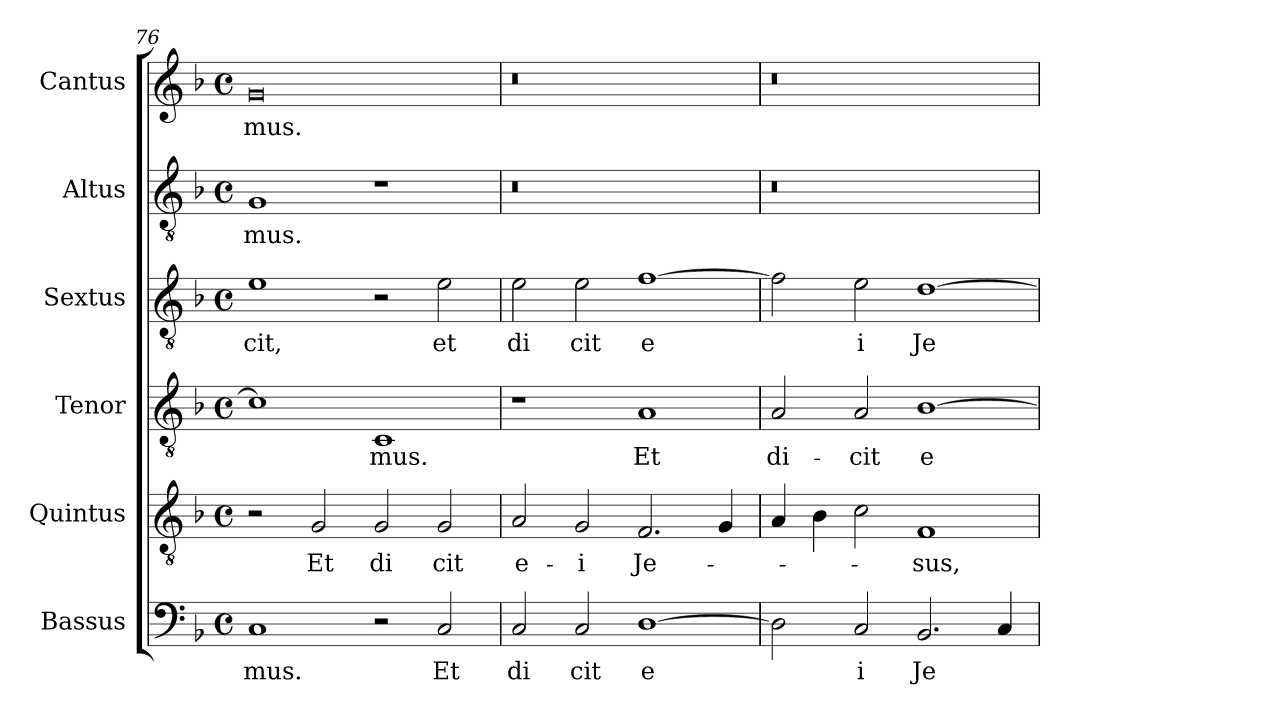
**kern	**text	**kern	**text	**kern	**text	**kern	**text	**kern	**text	**kern	**text
*part6	*part6	*part5	*part5	*part4	*part4	*part3	*part3	*part2	*part2	*part1	*part1
*staff6	*staff6	*staff5	*staff5	*staff4	*staff4	*staff3	*staff3	*staff2	*staff2	*staff1	*staff1
*I"Bassus	*	*I"Quintus	*	*I"Tenor	*	*I"Sextus	*	*I"Altus	*	*I"Cantus	*
*clefF4	*	*clefGv2	*	*clefGv2	*	*clefGv2	*	*clefGv2	*	*clefG2	*
*k[b-]	*	*k[b-]	*	*k[b-]	*	*k[b-]	*	*k[b-]	*	*k[b-]	*
*F:	*	*F:	*	*F:	*	*F:	*	*F:	*	*F:	*
*M4/4	*	*M4/4	*	*M4/4	*	*M4/4	*	*M4/4	*	*M4/4	*
*met(c)	*	*met(c)	*	*met(c)	*	*met(c)	*	*met(c)	*	*met(c)	*
=76	=76	=76	=76	=76	=76	=76	=76	=76	=76	=76	=76
!	!LO:LY:b:cj	!	!	!	!	!	!LO:LY:b:cj	!	!LO:LY:b:cj	!	!LO:LY:b:cj
1C	mus.	2r	.	1c]	.	1e	cit,	1G	mus.	0g	-mus.
!	!	!	!LO:LY:b:cj	!	!	!	!	!	!	!	!
.	.	2G/	Et	.	.	.	.	.	.	.	.
!	!	!	!LO:LY:b:cj	!	!LO:LY:b:cj	!	!	!	!	!	!
2r	.	2G/	di	1C	-mus.	2r	.	1r	.	.	.
!	!LO:LY:b:cj	!	!LO:LY:b:cj	!	!	!	!LO:LY:b:cj	!	!	!	!
2C/	Et	2G/	cit	.	.	2e\	et	.	.	.	.
!!LO:LB:g=z
=77	=77	=77	=77	=77	=77	=77	=77	=77	=77	=77	=77
!	!LO:LY:b:cj	!	!LO:LY:b:cj	!	!	!	!LO:LY:b:cj	!	!	!	!
2C/	di	2A/	e-	1r	.	2e\	di	0r	.	0r	.
!	!LO:LY:b:cj	!	!LO:LY:b:cj	!	!	!	!LO:LY:b:cj	!	!	!	!
2C/	cit	2G/	-i	.	.	2e\	cit	.	.	.	.
!	!LO:LY:b:rj	!	!LO:LY:b:cj	!	!LO:LY:b:cj	!	!LO:LY:b:rj	!	!	!	!
[>1D	e	2.F/	Je-	1A	Et	[>1f	e	.	.	.	.
.	.	4G/	.	.	.	.	.	.	.	.	.
=78	=78	=78	=78	=78	=78	=78	=78	=78	=78	=78	=78
!	!	!	!	!	!LO:LY:b:cj	!	!	!	!	!	!
2D\]	.	4A/	.	2A/	di-	2f\]	.	0r	.	0r	.
.	.	4B-\	.	.	.	.	.	.	.	.	.
!	!LO:LY:b:cj	!	!	!	!LO:LY:b:cj	!	!LO:LY:b:cj	!	!	!	!
2C/	i	2c\	.	2A/	-cit	2e\	i	.	.	.	.
!	!LO:LY:b:cj	!	!LO:LY:b:cj	!	!LO:LY:b:rj	!	!LO:LY:b:cj	!	!	!	!
2.BB-/	Je	1F	-sus,	[>1B-	e-	[>1d	Je	.	.	.	.
4C/	.	.	.	.	.	.	.	.	.	.	.
=	=	=	=	=	=	=	=	=	=	=	=
*-	*-	*-	*-	*-	*-	*-	*-	*-	*-	*-	*-
